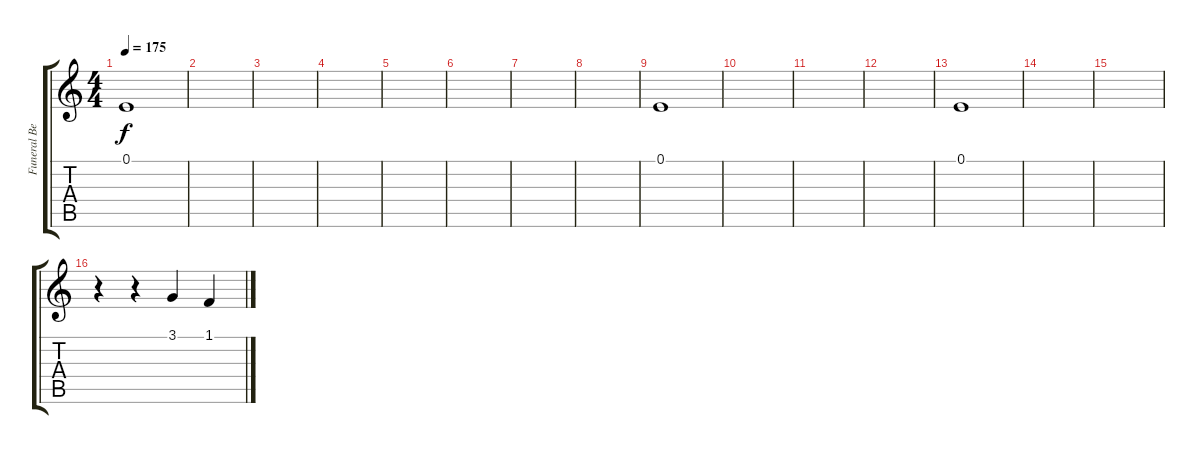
\track ("Funeral Bell" "Funeral Be") {instrument tubularbells}
\staff {score tabs}
\tuning (E4 B3 G3 D3 A2 E2) {hide}
\ts (4 4)
\tempo 175
\clef g2
\ks c
0.1.1{dy f} |
|
|
|
|
|
|
|
0.1.1 |
|
|
|
0.1.1 |
|
|
r.4 r.4 3.1.4 1.1.4
